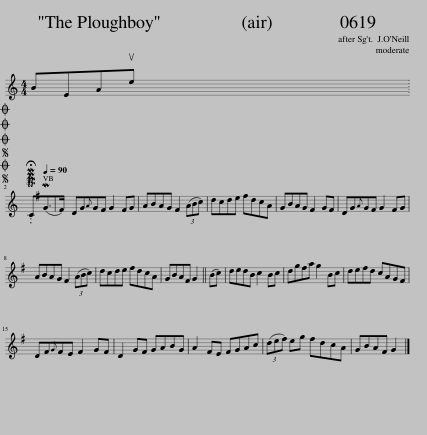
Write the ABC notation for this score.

X:1
L:1/8
M:4/4
I:linebreak $
K:C
V:1 treble
V:1
 BEAue x2002 |$SOSOOO .!fermata!PMTC[Q:1/4=90](MG>^F) | DG{A}G^F G2 FG | ABAG ^F2 (3(ABc) | dcde ^fdcA | %5
 GBAG ^F2 GF | DG{A}G^F G2 FG |$ ABAG ^F2 (3(ABc) | dcde ^fdcA | GBA^F G2 || %10
 (Bc) | dedB c2 Bc | dg^fa g2 Bc | de^fd cAG^F |$ D^F{G}FE F2 GF | %15
 D2 G^F GABG | A2 ^FE FGAc | (3(de^f) eg fdcA | GBA^F G2 |] %19
